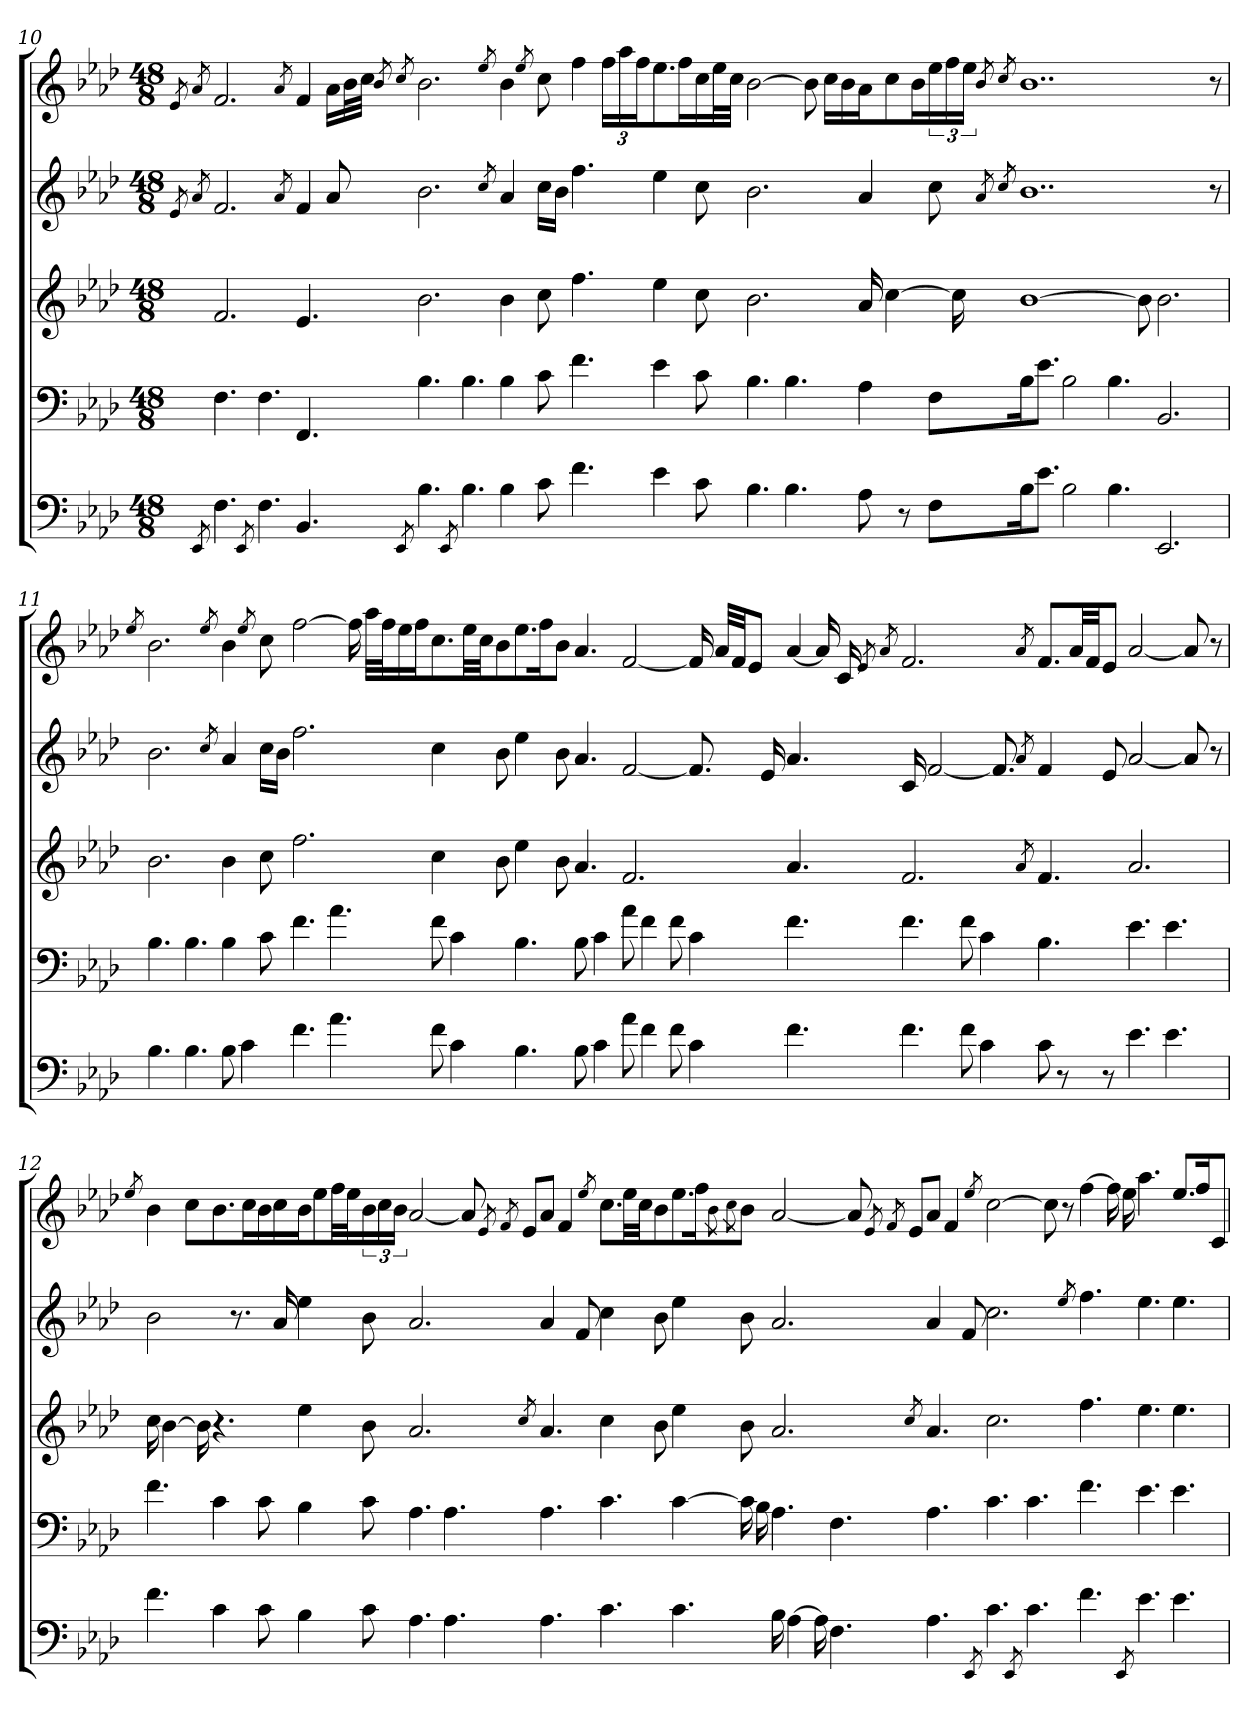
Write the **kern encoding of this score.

**kern	**kern	**kern	**kern	**kern
*part5	*part4	*part3	*part2	*part1
*staff5	*staff4	*staff3	*staff2	*staff1
*clefF4	*clefF4	*clefG2	*clefG2	*clefG2
*k[b-e-a-d-]	*k[b-e-a-d-]	*k[b-e-a-d-]	*k[b-e-a-d-]	*k[b-e-a-d-]
*M48/8	*M48/8	*M48/8	*M48/8	*M48/8
=10	=10	=10	=10	=10
.	.	.	8qe-	8qe-
8qEE-	.	.	8qa-	8qa-
4.F	4.F	2.f	2.f	2.f
8qEE-	.	.	.	.
4.F	4.F	.	.	.
.	.	.	8qa-	8qa-
4.BB-	4.FF	4.e-	4f	4f
.	.	.	8a-	16a-\LL
.	.	.	.	32b-\L
.	.	.	.	32cc\JJJ
.	.	.	.	8qb-
8qEE-	.	.	.	8qcc
4.B-	4.B-	2.b-	2.b-	2.b-
8qEE-	.	.	.	.
4.B-	4.B-	.	.	.
.	.	.	8qcc	8qee-
4B-	4B-	4b-	4a-	4b-
.	.	.	.	8qee-
8c	8c	8cc	16cc\LL	8cc
.	.	.	16b-\JJ	.
4.f	4.f	4.ff	4.ff	4ff
.	.	.	.	24ff\LL
.	.	.	.	24aa-\
.	.	.	.	24ff\J
4e-	4e-	4ee-	4ee-	8.ee-\
.	.	.	.	16ff\L
8c	8c	8cc	8cc	16cc\
.	.	.	.	32ee-\L
.	.	.	.	32cc\JJJ
4.B-	4.B-	2.b-	2.b-	[2b-
4.B-	4.B-	.	.	.
.	.	.	.	8b-]
.	.	.	.	16cc\LL
.	.	.	.	16b-\
8A-	4A-	16a-	4a-	16a-\J
.	.	[4cc	.	8cc\
8r	.	.	.	.
.	.	.	.	16b-\L
8F\L	8F\L	.	8cc	24ee-\
.	.	.	.	24ff\
.	.	16cc]	.	.
.	.	.	.	24ee-\JJ
.	.	.	8qa-	8qb-
.	.	.	8qcc	8qcc
16B-\K	16B-\K	[1b-	1..b-	1..b-
8.e-\J	8.e-\J	.	.	.
2B-	2B-	.	.	.
4.B-	4.B-	.	.	.
.	.	8b-]	.	.
2.EE-	2.BB-	2.b-	.	.
.	.	.	8r	8r
=11	=11	=11	=11	=11
.	.	.	.	8qee-
4.B-	4.B-	2.b-	2.b-	2.b-
4.B-	4.B-	.	.	.
.	.	.	8qcc	8qee-
8B-	4B-	4b-	4a-	4b-
4c	.	.	.	.
.	.	.	.	8qee-
.	8c	8cc	16cc\LL	8cc
.	.	.	16b-\JJ	.
4.f	4.f	2.ff	2.ff	[2ff
4.a-	4.a-	.	.	.
.	.	.	.	16ff]
.	.	.	.	32aa-\LLL
.	.	.	.	32ff\J
.	.	.	.	16ee-\
.	.	.	.	16ff\J
8f	8f	4cc	4cc	8.cc\
4c	4c	.	.	.
.	.	.	.	32ee-\LL
.	.	.	.	32cc\JJ
.	.	8b-	8b-	8b-\
4.B-	4.B-	4ee-	4ee-	8.ee-\
.	.	.	.	16ff\K
.	.	8b-	8b-	8b-\J
8B-	8B-	4.a-	4.a-	4.a-
4c	4c	.	.	.
8a-	8a-	2.f	[2f	[2f
4f	4f	.	.	.
8f	8f	.	.	.
4c	4c	.	8.f]	16f]
.	.	.	.	32a-/LLL
.	.	.	.	32f/JJ
.	.	.	.	8e-/J
.	.	.	16e-	.
4.f	4.f	4.a-	4.a-	[4a-
.	.	.	.	16a-]
.	.	.	.	16c
.	.	.	.	8qe-
.	.	.	.	8qa-
4.f	4.f	2.f	16c	2.f
.	.	.	[2f	.
8f	8f	.	.	.
4c	4c	.	.	.
.	.	.	8.f]	.
.	.	8qa-	8qa-	8qa-
8c	4.B-	4.f	4f	8.f/L
8r	.	.	.	.
.	.	.	.	32a-/LL
.	.	.	.	32f/JJ
8r	.	.	8e-	8e-/J
4.e-	4.e-	2.a-	[2a-	[2a-
4.e-	4.e-	.	.	.
.	.	.	8a-]	8a-]
.	.	.	8r	8r
=12	=12	=12	=12	=12
.	.	.	.	8qee-
4.f	4.f	16cc	2b-	4b-
.	.	[4b-	.	.
.	.	.	.	8cc\L
.	.	16b-]	.	.
4c	4c	4.r	.	8.b-\
.	.	.	8.r	.
.	.	.	.	16cc\L
8c	8c	.	.	16b-\
.	.	.	16a-	16cc\
4B-	4B-	4ee-	4ee-	16b-\J
.	.	.	.	8ee-\
.	.	.	.	32ff\LL
.	.	.	.	32ee-\J
8c	8c	8b-	8b-	24b-\
.	.	.	.	24cc\
.	.	.	.	24b-\JJ
4.A-	4.A-	2.a-	2.a-	[2a-
4.A-	4.A-	.	.	.
.	.	.	.	8a-]
.	.	.	.	8qe-
.	.	.	.	8qf
.	.	.	.	8e-/L
.	.	8qcc	.	.
4.A-	4.A-	4.a-	4a-	8a-/J
.	.	.	.	4f
.	.	.	8f	.
.	.	.	.	8qee-
4.c	4.c	4cc	4cc	8.cc\L
.	.	.	.	32ee-\LL
.	.	.	.	32cc\JJ
.	.	8b-	8b-	8b-\
4.c	[4c	4ee-	4ee-	8.ee-\
.	.	.	.	16ff\K
.	.	.	.	8qb-\
.	.	.	.	8qcc\
.	16c]	8b-	8b-	8b-\J
.	16B-	.	.	.
16B-	4.A-	2.a-	2.a-	[2a-
[4A-	.	.	.	.
16A-]	.	.	.	.
4.F	4.F	.	.	.
.	.	.	.	8a-]
.	.	.	.	8qe-
.	.	.	.	8qf
.	.	.	.	8e-/L
.	.	8qcc	.	.
4.A-	4.A-	4.a-	4a-	8a-/J
.	.	.	.	4f
.	.	.	8f	.
8qEE-	.	.	.	8qee-
4.c	4.c	2.cc	2.cc	[2cc
8qEE-	.	.	.	.
4.c	4.c	.	.	.
.	.	.	.	8cc]
.	.	.	.	8r
.	.	.	8qee-	.
4.f	4.f	4.ff	4.ff	[4ff
.	.	.	.	16ff]
.	.	.	.	16ee-
8qEE-	.	.	.	.
4.e-	4.e-	4.ee-	4.ee-	4.aa-
4.e-	4.e-	4.ee-	4.ee-	8.ee-/L
.	.	.	.	16ff/K
.	.	.	.	8c/J
=	=	=	=	=
*-	*-	*-	*-	*-
